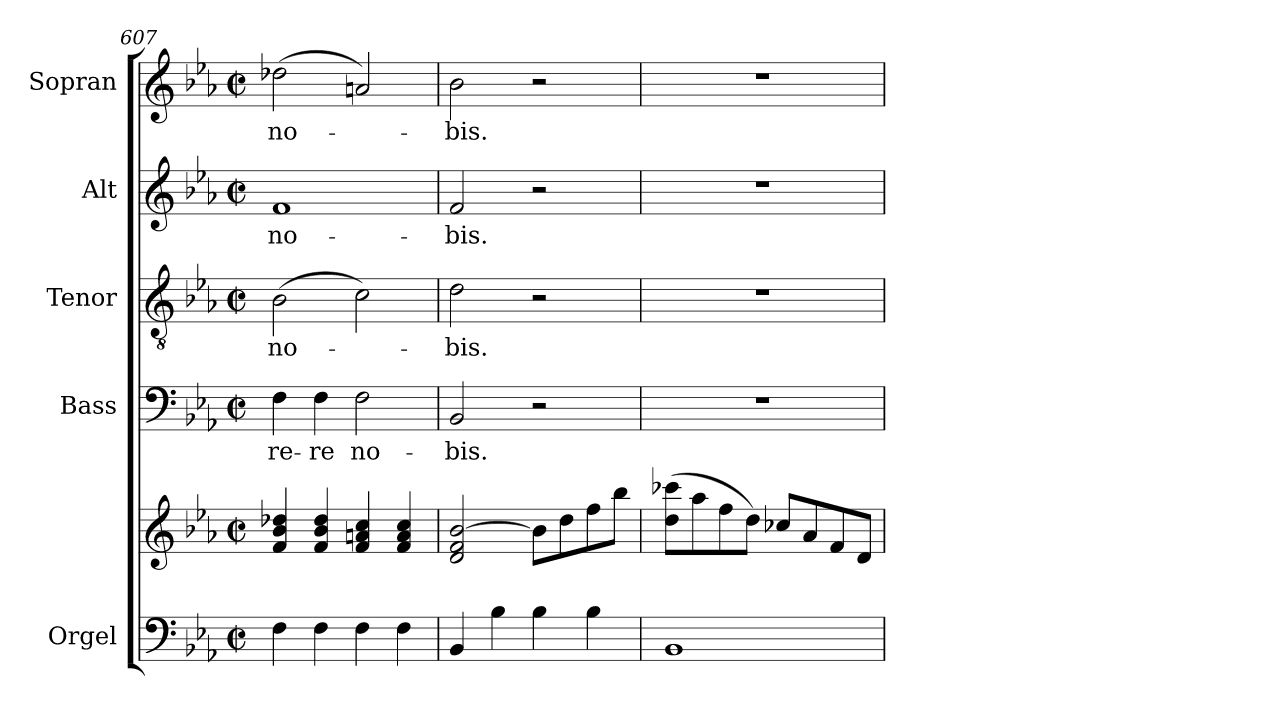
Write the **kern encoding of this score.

**kern	**kern	**kern	**text	**kern	**text	**kern	**text	**kern	**text
*part5	*part5	*part4	*part4	*part3	*part3	*part2	*part2	*part1	*part1
*staff6	*staff5	*staff4	*staff4	*staff3	*staff3	*staff2	*staff2	*staff1	*staff1
*I"Orgel	*	*I"Bass	*	*I"Tenor	*	*I"Alt	*	*I"Sopran	*
*I'Org.	*	*I'B.	*	*I'T.	*	*I'A.	*	*I'S.	*
*clefF4	*clefG2	*clefF4	*	*clefGv2	*	*clefG2	*	*clefG2	*
*k[b-e-a-]	*k[b-e-a-]	*k[b-e-a-]	*	*k[b-e-a-]	*	*k[b-e-a-]	*	*k[b-e-a-]	*
*E-:	*E-:	*E-:	*	*E-:	*	*E-:	*	*E-:	*
*M2/2	*M2/2	*M2/2	*	*M2/2	*	*M2/2	*	*M2/2	*
*met(c|)	*met(c|)	*met(c|)	*	*met(c|)	*	*met(c|)	*	*met(c|)	*
=607	=607	=607	=607	=607	=607	=607	=607	=607	=607
!	!	!	!LO:LY:b	!	!LO:LY:b	!	!LO:LY:b	!	!LO:LY:b
4F\	4f/ 4b-/ 4dd-X/	4F\	-re-	(>2B-\	no-	1f	no-	(>2dd-X\	no-
!	!	!	!LO:LY:b	!	!	!	!	!	!
4F\	4f/ 4b-/ 4dd-/	4F\	-re	.	.	.	.	.	.
!	!	!	!LO:LY:b	!	!	!	!	!	!
4F\	4f/ 4an/ 4cc/	2F\	no-	2c\)	.	.	.	2an/)	.
4F\	4f/ 4a/ 4cc/	.	.	.	.	.	.	.	.
!!LO:PB:g=z
=608	=608	=608	=608	=608	=608	=608	=608	=608	=608
!	!	!	!LO:LY:b	!	!LO:LY:b	!	!LO:LY:b	!	!LO:LY:b
4BB-/	2d/ 2f/ [2b-/	2BB-/	-bis.	2d\	-bis.	2f/	-bis.	2b-\	-bis.
4B-\	.	.	.	.	.	.	.	.	.
4B-\	8b-\L]	2r	.	2r	.	2r	.	2r	.
.	8dd\	.	.	.	.	.	.	.	.
4B-\	8ff\	.	.	.	.	.	.	.	.
.	8bb-\J	.	.	.	.	.	.	.	.
=609	=609	=609	=609	=609	=609	=609	=609	=609	=609
1BB-	(>8dd\ 8ccc-X\L	1r	.	1r	.	1r	.	1r	.
.	8aa-\	.	.	.	.	.	.	.	.
.	8ff\	.	.	.	.	.	.	.	.
.	8dd\J)	.	.	.	.	.	.	.	.
.	8cc-X/L	.	.	.	.	.	.	.	.
.	8a-/	.	.	.	.	.	.	.	.
.	8f/	.	.	.	.	.	.	.	.
.	8d/J	.	.	.	.	.	.	.	.
=	=	=	=	=	=	=	=	=	=
*-	*-	*-	*-	*-	*-	*-	*-	*-	*-
